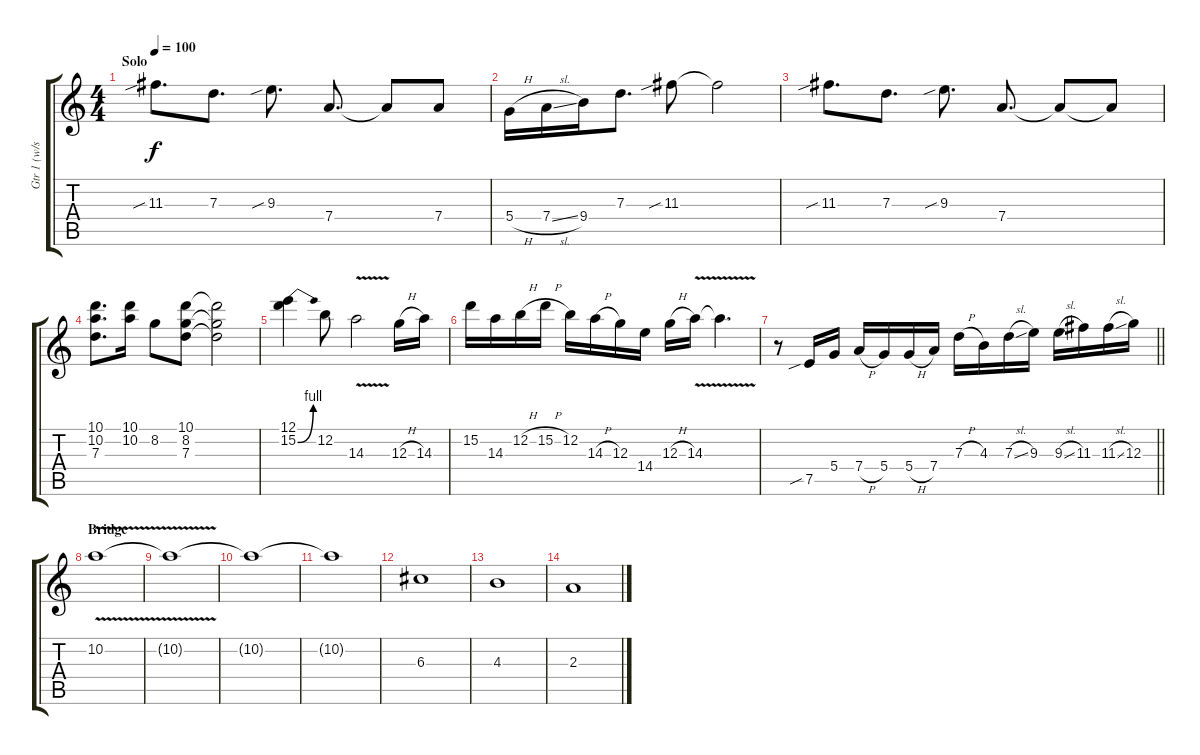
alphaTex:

\track ("Gtr 1 (w/slight dist)" "Gtr 1 (w/s") {instrument electricguitarclean}
\staff {score tabs}
\tuning (E4 B3 G3 D3 A2 E2) {hide}
\ts (4 4)
\section ("" "Solo")
\tempo 100
\clef g2
\ks c
11.3{sib}.8{d dy f} 7.3.8{d} 9.3{sib}.8{d} 7.4.8{d} 7.4{t}.8 7.4.8 |
5.4{h}.16 7.4{sl}.16 9.4.16 7.3.8{d} 11.3{sib}.8 11.3{t}.2 |
11.3{sib}.8{d} 7.3.8{d} 9.3{sib}.8{d} 7.4.8{d} 7.4{t}.8 7.4{t}.8 |
(10.1 10.2 7.3).8{d} (10.1 10.2).16 8.2.8 (10.1 8.2 7.3).8 (10.1{t} 8.2{t} 7.3{t}).2 |
(12.1 15.2{be (bend 0 0 60 4)}).4 12.2.8 14.3{v}.2 12.3{h}.16 14.3.16 |
15.2.16 14.3.16 12.2{h}.16 15.2{h}.16 12.2.16 14.3{h}.16 12.3.16 14.4.16 12.3{h}.16 14.3{v}.16 14.3{t}.4{d} |
\barLineRight lightlight
r.8 7.5{sib}.16 5.4.16 7.4{h}.16 5.4.16 5.4{h}.16 7.4.16 7.3{h}.16 4.3.16 7.3{sl}.16 9.3.16 9.3{sl}.16 11.3.16 11.3{sl}.16 12.3.16 |
\section ("" "Bridge")
10.2{v}.1 |
10.2{t}.1 |
10.2{t}.1 |
10.2{t}.1 |
6.3.1 |
4.3.1 |
2.3.1
